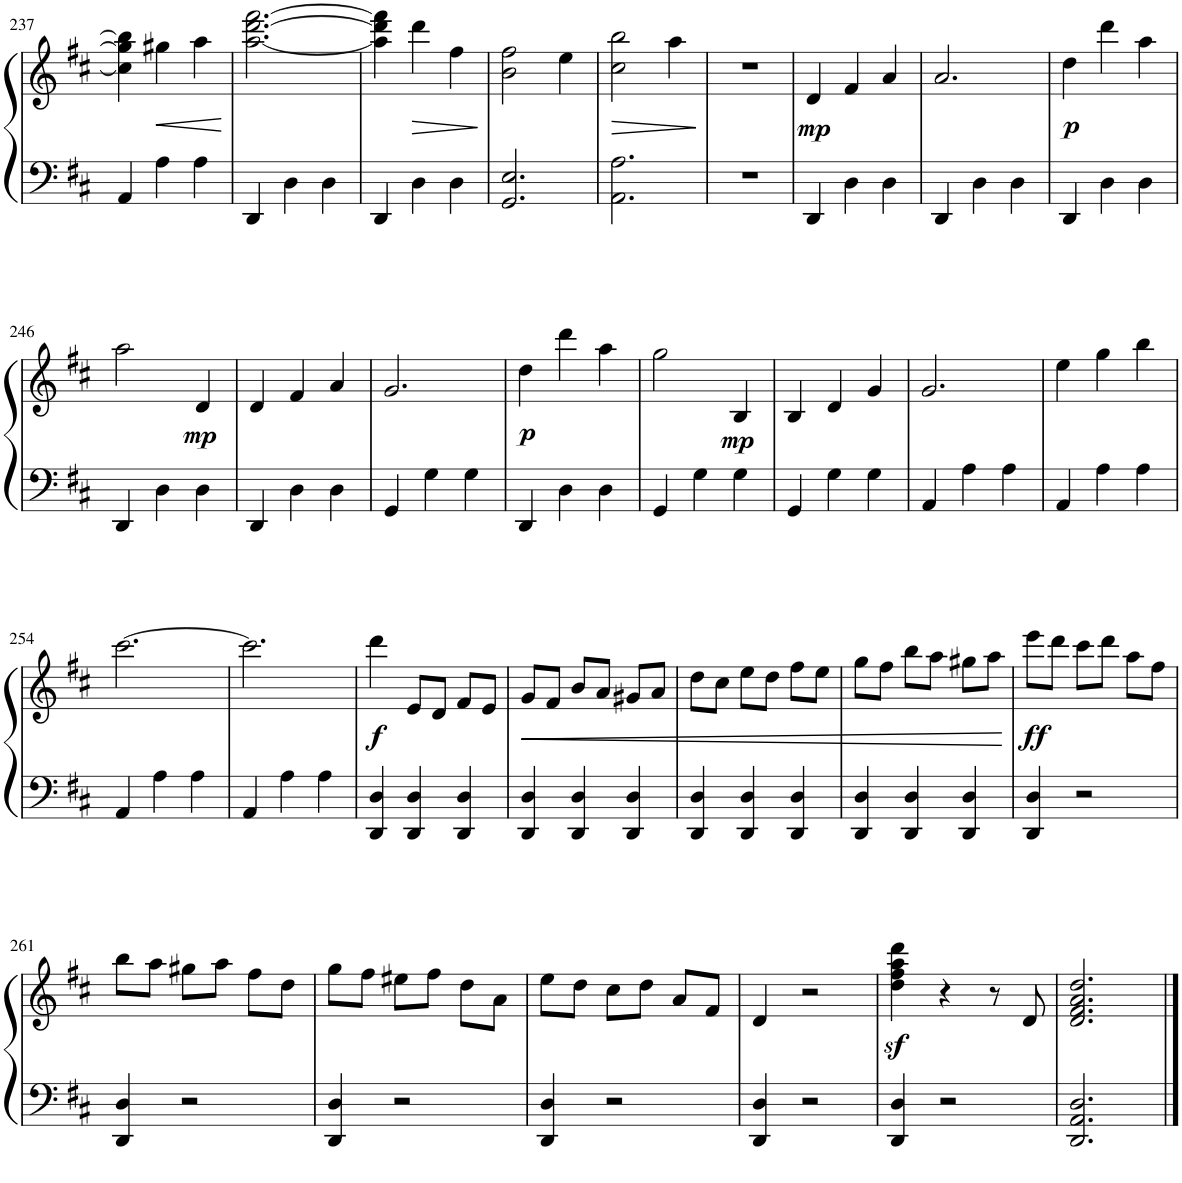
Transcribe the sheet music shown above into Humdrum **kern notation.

**kern	**kern	**dynam
*part1	*part1	*part1
*staff2	*staff1	*staff1/2
*I"Piano	*	*
*I'Pno.	*	*
!!LO:PB:g=z
*clefF4	*clefG2	*
*k[f#c#]	*k[f#c#]	*
*M3/4	*M3/4	*
=237	=237	=237
4AA/	4cc#\] 4gg\] 4bb\]	.
!	!	!LO:HP:b
4A\	4gg#X\	<
4A\	4aa\	.
.	.	[
=238	=238	=238
4DD/	[2.aa\ [2.ddd\ [2.fff#\	.
4D\	.	.
4D\	.	.
=239	=239	=239
4DD/	4aa\] 4ddd\] 4fff#\]	.
!	!	!LO:HP:b
4D\	4ddd\	>
4D\	4ff#\	.
.	.	]
=240	=240	=240
2.GG/ 2.E/	2b\ 2ff#\	.
.	4ee\	.
=241	=241	=241
!	!	!LO:HP:b
2.AA\ 2.A\	2cc#\ 2bb\	>
.	4aa\	.
.	.	]
=242	=242	=242
2.r	2.r	.
=243	=243	=243
!	!	!LO:DY:b
4DD/	4d/	mp
4D\	4f#/	.
4D\	4a/	.
=244	=244	=244
4DD/	2.a/	.
4D\	.	.
4D\	.	.
=245	=245	=245
!	!	!LO:DY:b
4DD/	4dd\	p
4D\	4ddd\	.
4D\	4aa\	.
!!LO:LB:g=z
=246	=246	=246
4DD/	2aa\	.
4D\	.	.
!	!	!LO:DY:b
4D\	4d/	mp
=247	=247	=247
4DD/	4d/	.
4D\	4f#/	.
4D\	4a/	.
=248	=248	=248
4GG/	2.g/	.
4G\	.	.
4G\	.	.
=249	=249	=249
!	!	!LO:DY:b
4DD/	4dd\	p
4D\	4ddd\	.
4D\	4aa\	.
=250	=250	=250
4GG/	2gg\	.
4G\	.	.
!	!	!LO:DY:b
4G\	4B/	mp
=251	=251	=251
4GG/	4B/	.
4G\	4d/	.
4G\	4g/	.
=252	=252	=252
4AA/	2.g/	.
4A\	.	.
4A\	.	.
=253	=253	=253
4AA/	4ee\	.
4A\	4gg\	.
4A\	4bb\	.
!!LO:LB:g=z
=254	=254	=254
4AA/	[2.ccc#\	.
4A\	.	.
4A\	.	.
=255	=255	=255
4AA/	2.ccc#\]	.
4A\	.	.
4A\	.	.
=256	=256	=256
!	!	!LO:DY:b
4DD/ 4D/	4ddd\	f
4DD/ 4D/	8e/L	.
.	8d/J	.
4DD/ 4D/	8f#/L	.
.	8e/J	.
=257	=257	=257
!	!	!LO:HP:b
4DD/ 4D/	8g/L	<
.	8f#/J	.
4DD/ 4D/	8b/L	.
.	8a/J	.
4DD/ 4D/	8g#X/L	.
.	8a/J	.
=258	=258	=258
4DD/ 4D/	8dd\L	.
.	8cc#\J	.
4DD/ 4D/	8ee\L	.
.	8dd\J	.
4DD/ 4D/	8ff#\L	.
.	8ee\J	.
=259	=259	=259
4DD/ 4D/	8gg\L	.
.	8ff#\J	.
4DD/ 4D/	8bb\L	.
.	8aa\J	.
4DD/ 4D/	8gg#X\L	.
.	8aa\J	.
.	.	[
=260	=260	=260
!	!	!LO:DY:b
4DD/ 4D/	8eee\L	ff
.	8ddd\J	.
2r	8ccc#\L	.
.	8ddd\J	.
.	8aa\L	.
.	8ff#\J	.
!!LO:LB:g=z
=261	=261	=261
4DD/ 4D/	8bb\L	.
.	8aa\J	.
2r	8gg#X\L	.
.	8aa\J	.
.	8ff#\L	.
.	8dd\J	.
=262	=262	=262
4DD/ 4D/	8gg\L	.
.	8ff#\J	.
2r	8ee#X\L	.
.	8ff#\J	.
.	8dd\L	.
.	8a\J	.
=263	=263	=263
4DD/ 4D/	8ee\L	.
.	8dd\J	.
2r	8cc#\L	.
.	8dd\J	.
.	8a/L	.
.	8f#/J	.
=264	=264	=264
4DD/ 4D/	4d/	.
2r	2r	.
=265	=265	=265
4DD/ 4D/	4dd\z< 4ff#\z< 4aa\z< 4ddd\z<	.
2r	4r	.
.	8r	.
.	8d/	.
=266	=266	=266
2.DD/ 2.AA/ 2.D/	2.d/ 2.f#/ 2.a/ 2.dd/	.
==	==	==
*-	*-	*-
